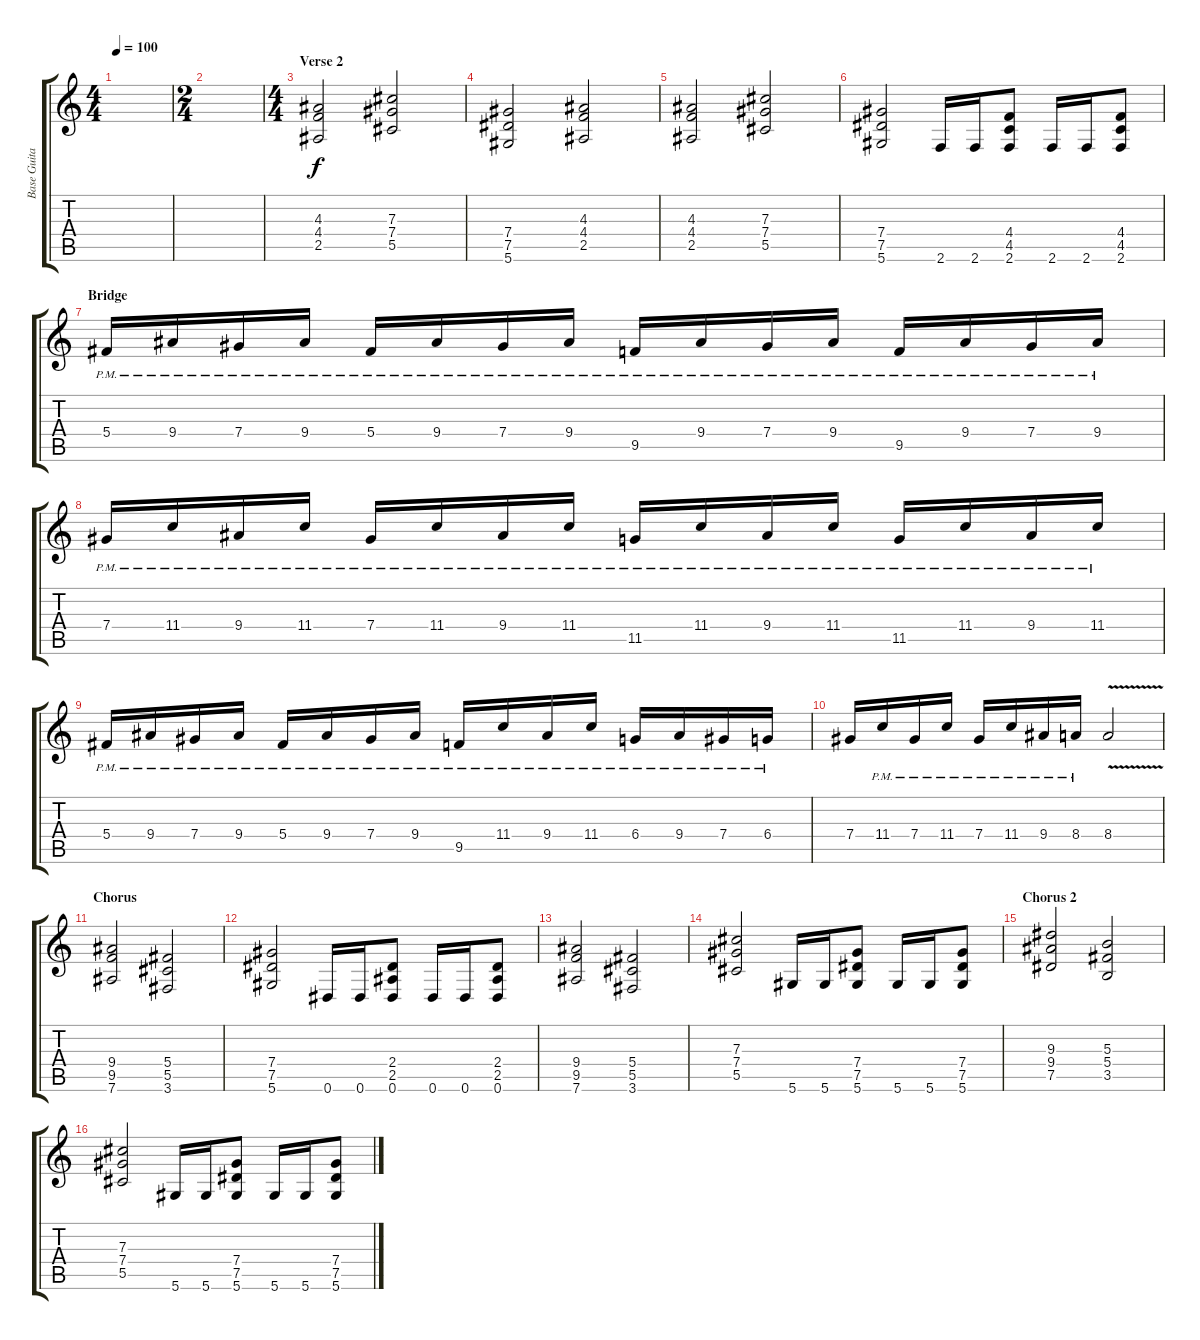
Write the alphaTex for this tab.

\track ("Base Guitar" "Base Guita") {instrument distortionguitar}
\staff {score tabs}
\tuning (Eb4 Bb3 Gb3 Db3 Ab2 Eb2) {hide}
\ts (4 4)
\tempo 100
\clef g2
\ks c
|
\ts (2 4)
|
\ts (4 4)
\section ("" "Verse 2")
(4.3 4.4 2.5).2 (7.3 7.4 5.5).2 |
(7.4 7.5 5.6).2 (4.3 4.4 2.5).2 |
(4.3 4.4 2.5).2 (7.3 7.4 5.5).2 |
(7.4 7.5 5.6).2 2.6.16 2.6.16 (4.4 4.5 2.6).8 2.6.16 2.6.16 (4.4 4.5 2.6).8 |
\section ("" "Bridge ")
5.4{pm}.16{volume 12 instrument overdrivenguitar} 9.4{pm}.16 7.4{pm}.16 9.4{pm}.16 5.4{pm}.16 9.4{pm}.16 7.4{pm}.16 9.4{pm}.16 9.5{pm}.16 9.4{pm}.16 7.4{pm}.16 9.4{pm}.16 9.5{pm}.16 9.4{pm}.16 7.4{pm}.16 9.4{pm}.16 |
7.4{pm}.16 11.4{pm}.16 9.4{pm}.16 11.4{pm}.16 7.4{pm}.16 11.4{pm}.16 9.4{pm}.16 11.4{pm}.16 11.5{pm}.16 11.4{pm}.16 9.4{pm}.16 11.4{pm}.16 11.5{pm}.16 11.4{pm}.16 9.4{pm}.16 11.4{pm}.16 |
5.4{pm}.16 9.4{pm}.16 7.4{pm}.16 9.4{pm}.16 5.4{pm}.16 9.4{pm}.16 7.4{pm}.16 9.4{pm}.16 9.5{pm}.16 11.4{pm}.16 9.4{pm}.16 11.4{pm}.16 6.4{pm}.16 9.4{pm}.16 7.4{pm}.16 6.4{pm}.16 |
7.4.16 11.4{pm}.16 7.4{pm}.16 11.4{pm}.16 7.4{pm}.16 11.4{pm}.16 9.4{pm}.16 8.4{pm}.16 8.4{v}.2{volume 16 instrument guitarharmonics} |
\section ("" "Chorus")
(9.4 9.5 7.6).2{volume 16 instrument distortionguitar} (5.4 5.5 3.6).2 |
(7.4 7.5 5.6).2 0.6.16 0.6.16 (2.4 2.5 0.6).8 0.6.16 0.6.16 (2.4 2.5 0.6).8 |
(9.4 9.5 7.6).2 (5.4 5.5 3.6).2 |
(7.3 7.4 5.5).2 5.6.16 5.6.16 (7.4 7.5 5.6).8 5.6.16 5.6.16 (7.4 7.5 5.6).8 |
\section ("" "Chorus 2 ")
(9.3 9.4 7.5).2 (5.3 5.4 3.5).2 |
(7.3 7.4 5.5).2 5.6.16 5.6.16 (7.4 7.5 5.6).8 5.6.16 5.6.16 (7.4 7.5 5.6).8
